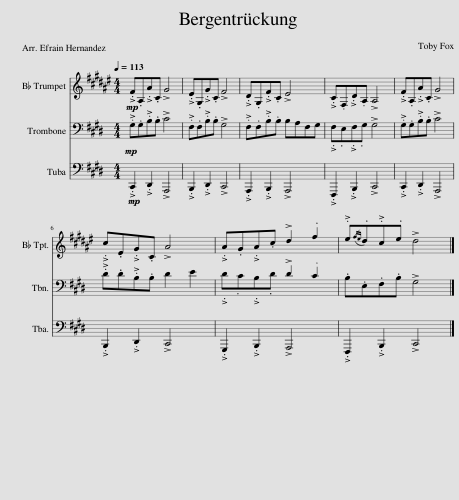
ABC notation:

X:1
%%score 1 2 3
L:1/8
Q:1/4=113
M:4/4
I:linebreak $
K:E
V:1 treble transpose=-2
V:2 bass
V:3 bass
V:1
[K:F#]!mp! .F.A,.A.C !>!G4 | .E.G,.G.C !>!F4 | .D.G,.F.C !>!E4 | .C.F,.D.A, !>!A,4 | .F.A,.A.C !>!G4 |$ %5
 .c.E.G.C !>!A4 | .A.G.A.c !>!d2 .f2 | .e{/fe}.d.c.e !>!d4 |] %8
V:2
!mp! .G,.G,.B,.B, !>!C4 | .F,.F,.B,.B, !>!G,4 | .F,.F,.B,.B, B,A,F,G, | .F,.E,.F,.G, !>!G,4 | .G,.G,.B,.B, !>!C4 |$ %5
 .D.D.B,.B, D2 E2 | .D.C.B,.D !>!D2 .C2 | .B,.E,.F,.B, !>!G,4 |] %8
V:3
!mp! .C,,2 .D,,2 !>!A,,,4 | .B,,,2 .D,,2 !>!C,,4 | .A,,,2 .B,,,2 !>!A,,,4 | .F,,,2 .B,,,2 !>!C,,4 | .C,,2 .D,,2 !>!A,,,4 |$ %5
 .B,,,2 .D,,2 !>!C,,4 | .G,,,2 .B,,,2 !>!A,,,4 | .F,,,2 .B,,,2 !>!C,,4 |] %8
